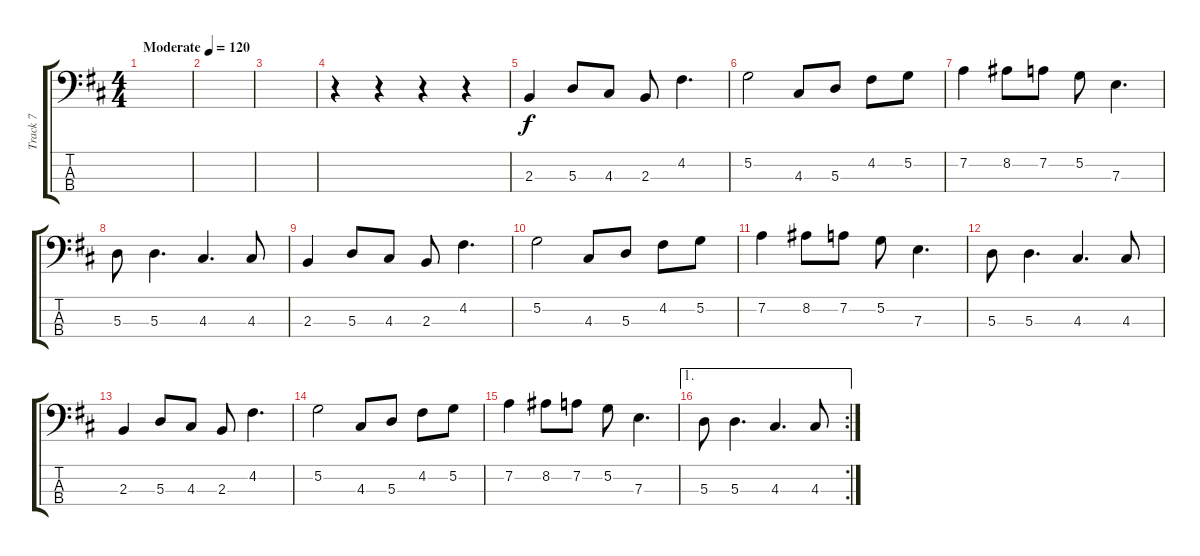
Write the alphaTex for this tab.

\track ("Track 7" "Track 7") {instrument electricbassfinger}
\staff {score tabs}
\tuning (G2 D2 A1 E1) {hide}
\ts (4 4)
\tempo (120 "Moderate")
\clef f4
\ks d
|
|
|
r.4 r.4 r.4 r.4 |
2.3.4 5.3.8 4.3.8 2.3.8 4.2.4{d} |
5.2.2 4.3.8 5.3.8 4.2.8 5.2.8 |
7.2.4 8.2.8 7.2.8 5.2.8 7.3.4{d} |
5.3.8 5.3.4{d} 4.3.4{d} 4.3.8 |
2.3.4 5.3.8 4.3.8 2.3.8 4.2.4{d} |
5.2.2 4.3.8 5.3.8 4.2.8 5.2.8 |
7.2.4 8.2.8 7.2.8 5.2.8 7.3.4{d} |
5.3.8 5.3.4{d} 4.3.4{d} 4.3.8 |
2.3.4 5.3.8 4.3.8 2.3.8 4.2.4{d} |
5.2.2 4.3.8 5.3.8 4.2.8 5.2.8 |
7.2.4 8.2.8 7.2.8 5.2.8 7.3.4{d} |
\ae 1
\rc 2
5.3.8 5.3.4{d} 4.3.4{d} 4.3.8
